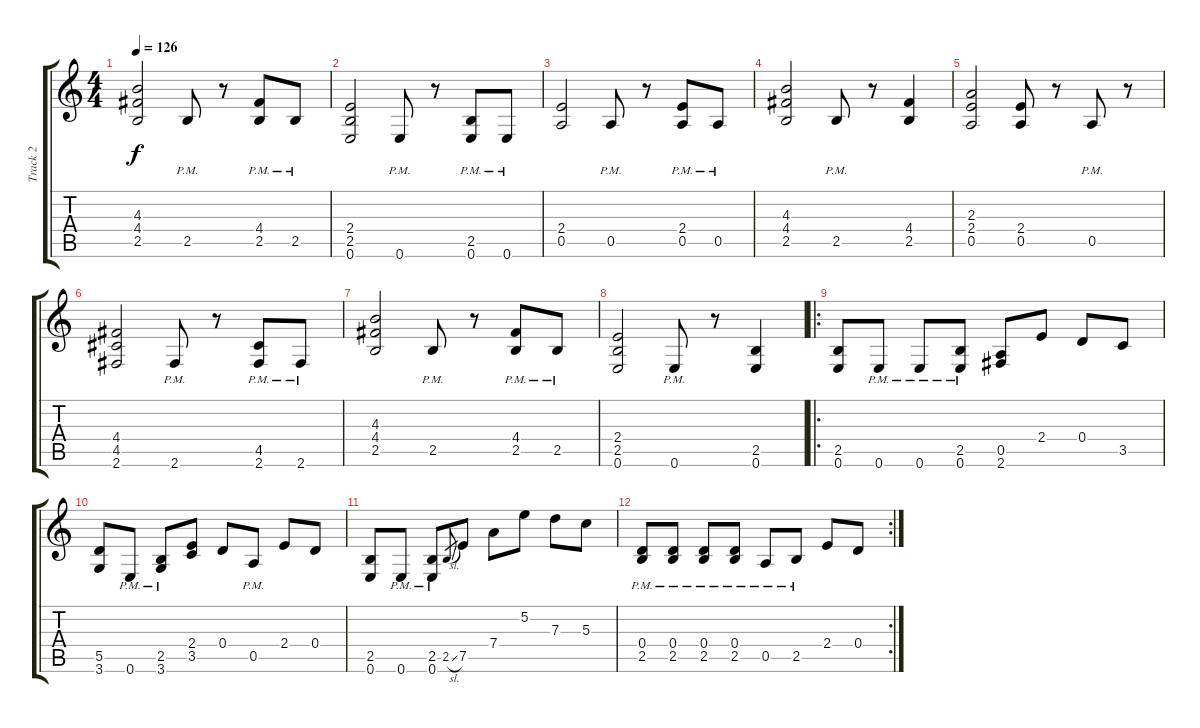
\track ("Track 2" "Track 2") {instrument distortionguitar}
\staff {score tabs}
\tuning (E4 B3 G3 D3 A2 E2) {hide}
\ts (4 4)
\tempo 126
\clef g2
\ks c
(4.3 4.4 2.5).2{dy f} 2.5{pm}.8 r.8 (4.4{pm} 2.5{pm}).8 2.5{pm}.8 |
(2.4 2.5 0.6).2 0.6{pm}.8 r.8 (2.5{pm} 0.6{pm}).8 0.6{pm}.8 |
(2.4 0.5).2 0.5{pm}.8 r.8 (2.4{pm} 0.5{pm}).8 0.5{pm}.8 |
(4.3 4.4 2.5).2 2.5{pm}.8 r.8 (4.4 2.5).4 |
(2.3 2.4 0.5).2 (2.4 0.5).8 r.8 0.5{pm}.8 r.8 |
(4.4 4.5 2.6).2 2.6{pm}.8 r.8 (4.5{pm} 2.6{pm}).8 2.6{pm}.8 |
(4.3 4.4 2.5).2 2.5{pm}.8 r.8 (4.4{pm} 2.5{pm}).8 2.5{pm}.8 |
(2.4 2.5 0.6).2 0.6{pm}.8 r.8 (2.5 0.6).4 |
\ro
(2.5 0.6).8 0.6{pm}.8 0.6{pm}.8 (2.5 0.6{pm}).8 (0.5 2.6).8 2.4.8 0.4.8 3.5.8 |
(5.5 3.6).8 0.6{pm}.8 (2.5{pm} 3.6{pm}).8 (2.4 3.5).8 0.4.8 0.5{pm}.8 2.4.8 0.4.8 |
(2.5 0.6).8 0.6{pm}.8 (2.5 0.6{pm}).8 2.5{sl}.8{gr} 7.5.8 7.4.8 5.2.8 7.3.8 5.3.8 |
\rc 2
(0.4{pm} 2.5).8{instrument distortionguitar} (0.4{pm} 2.5{pm}).8 (0.4{pm} 2.5{pm}).8 (0.4{pm} 2.5{pm}).8 0.5{pm}.8 2.5{pm}.8 2.4.8 0.4.8
